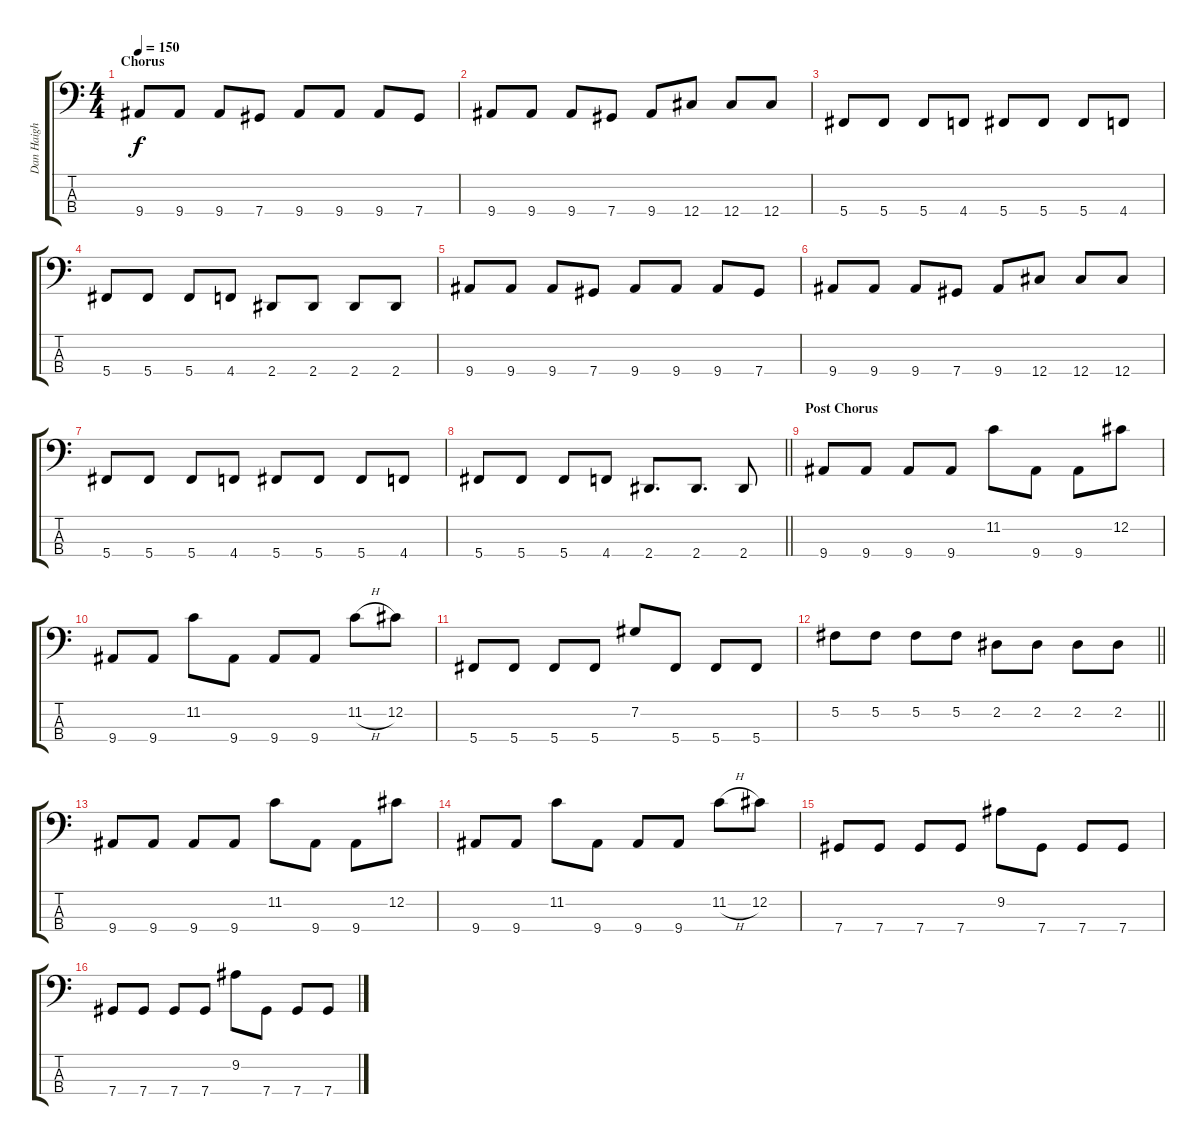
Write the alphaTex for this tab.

\track ("Dan Haigh" "Dan Haigh") {instrument electricbasspick}
\staff {score tabs}
\tuning (Gb2 Db2 Ab1 Db1) {hide}
\ts (4 4)
\section ("" "Chorus")
\tempo 150
\clef f4
\ks c
9.4.8{dy f} 9.4.8 9.4.8 7.4.8 9.4.8 9.4.8 9.4.8 7.4.8 |
9.4.8 9.4.8 9.4.8 7.4.8 9.4.8 12.4.8 12.4.8 12.4.8 |
5.4.8 5.4.8 5.4.8 4.4.8 5.4.8 5.4.8 5.4.8 4.4.8 |
5.4.8 5.4.8 5.4.8 4.4.8 2.4.8 2.4.8 2.4.8 2.4.8 |
9.4.8 9.4.8 9.4.8 7.4.8 9.4.8 9.4.8 9.4.8 7.4.8 |
9.4.8 9.4.8 9.4.8 7.4.8 9.4.8 12.4.8 12.4.8 12.4.8 |
5.4.8 5.4.8 5.4.8 4.4.8 5.4.8 5.4.8 5.4.8 4.4.8 |
\barLineRight lightlight
5.4.8 5.4.8 5.4.8 4.4.8 2.4.8{d} 2.4.8{d} 2.4.8 |
\section ("" "Post Chorus")
9.4.8 9.4.8 9.4.8 9.4.8 11.2.8 9.4.8 9.4.8 12.2.8 |
9.4.8 9.4.8 11.2.8 9.4.8 9.4.8 9.4.8 11.2{h}.8 12.2.8 |
5.4.8 5.4.8 5.4.8 5.4.8 7.2.8 5.4.8 5.4.8 5.4.8 |
\barLineRight lightlight
5.2.8 5.2.8 5.2.8 5.2.8 2.2.8 2.2.8 2.2.8 2.2.8 |
9.4.8 9.4.8 9.4.8 9.4.8 11.2.8 9.4.8 9.4.8 12.2.8 |
9.4.8 9.4.8 11.2.8 9.4.8 9.4.8 9.4.8 11.2{h}.8 12.2.8 |
7.4.8 7.4.8 7.4.8 7.4.8 9.2.8 7.4.8 7.4.8 7.4.8 |
7.4.8 7.4.8 7.4.8 7.4.8 9.2.8 7.4.8 7.4.8 7.4.8
